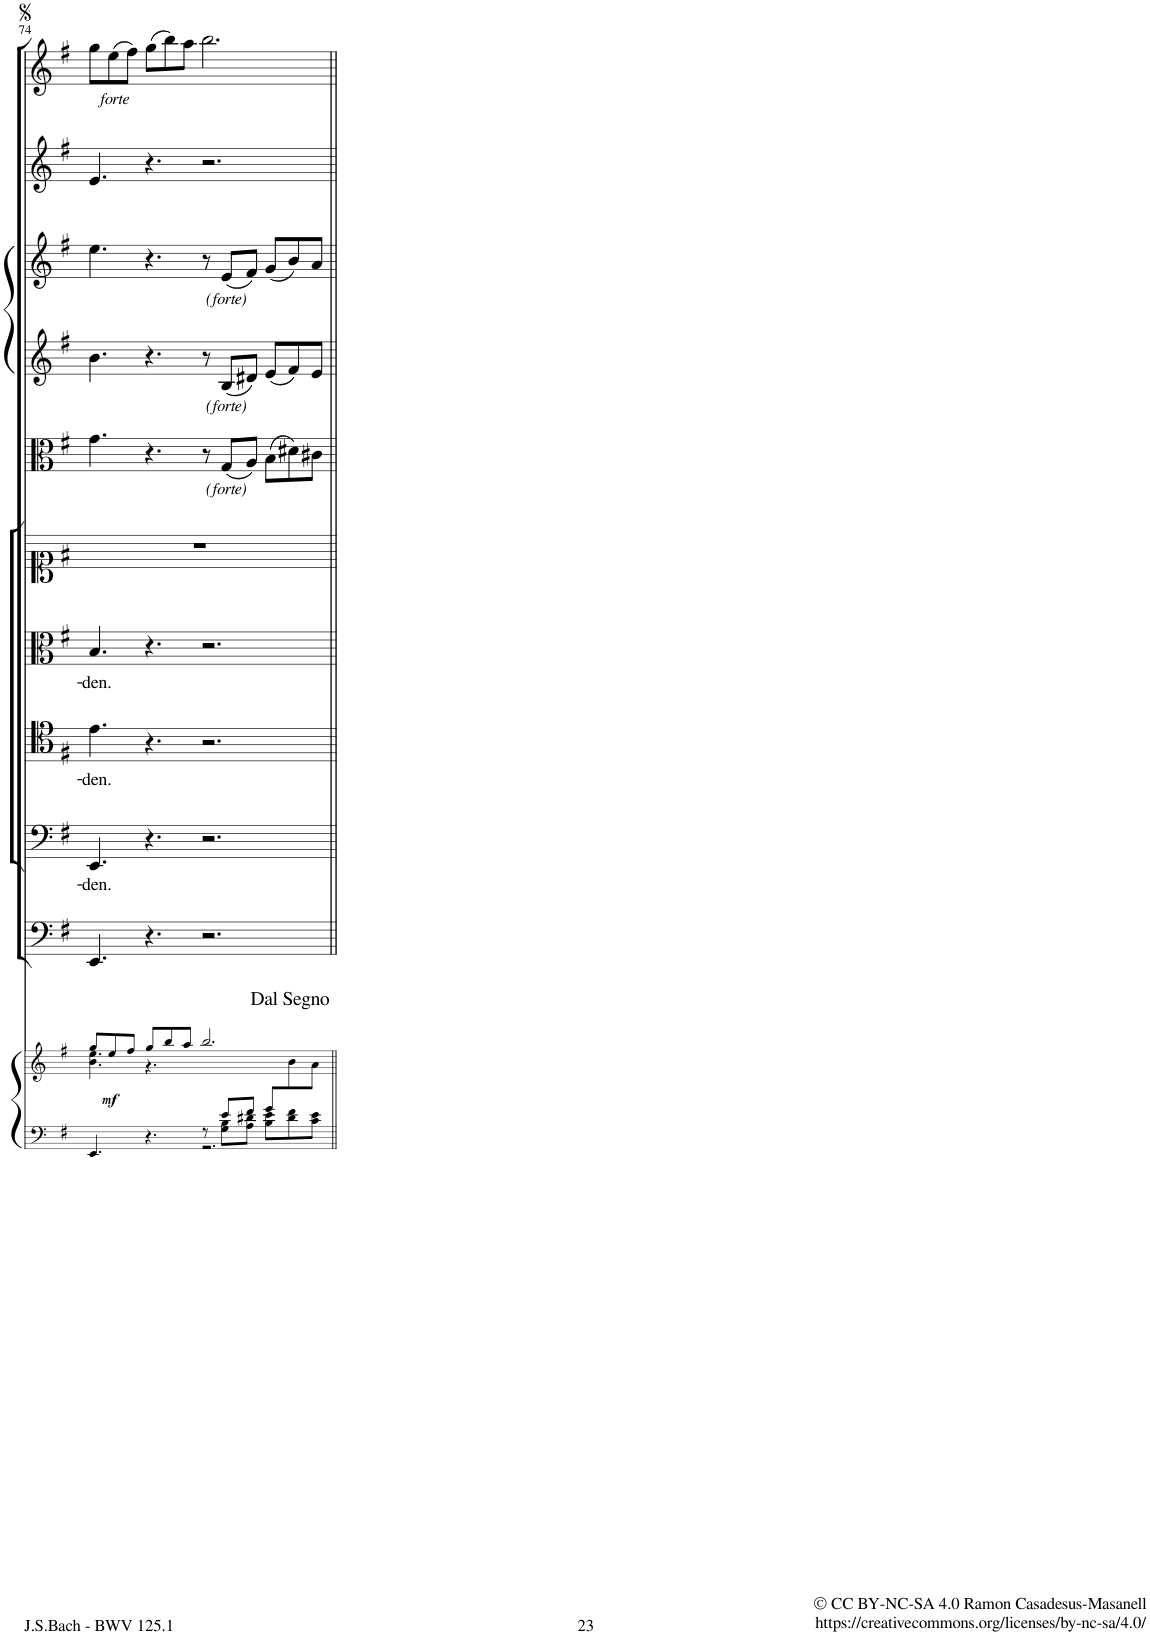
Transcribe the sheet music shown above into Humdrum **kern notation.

**kern	**kern	**dynam	**kern	**kern	**text	**kern	**text	**kern	**text	**kern	**kern	**dynam	**kern	**dynam	**kern	**dynam	**kern	**kern	**dynam
*part11	*part11	*part11	*part10	*part9	*part9	*part8	*part8	*part7	*part7	*part6	*part5	*part5	*part4	*part4	*part3	*part3	*part2	*part1	*part1
*staff12	*staff11	*staff11/12	*staff10	*staff9	*staff9	*staff8	*staff8	*staff7	*staff7	*staff6	*staff5	*staff5	*staff4	*staff4	*staff3	*staff3	*staff2	*staff1	*staff1
*I"Piano reduction	*	*	*I"Continuo	*I"Basso	*	*I"Tenore	*	*I"Alto	*	*I"Soprano Corno col Soprano	*I"Viola	*	*I"Violino II	*	*I"Violino I	*	*I"Oboe	*I"Flauto traverso	*
*I'Pno	*	*	*	*	*	*	*	*	*	*	*I'Vla	*	*I'Vln	*	*I'Vln	*	*I'Ob	*I'Fl	*
!!LO:PB:g=z
*clefF4	*clefG2	*	*clefF4	*clefF4	*	*clefC4	*	*clefC3	*	*clefC1	*clefC3	*	*clefG2	*	*clefG2	*	*clefG2	*clefG2	*
*k[f#]	*k[f#]	*	*k[f#]	*k[f#]	*	*k[f#]	*	*k[f#]	*	*k[f#]	*k[f#]	*	*k[f#]	*	*k[f#]	*	*k[f#]	*k[f#]	*
*M12/8	*M12/8	*	*M12/8	*M12/8	*	*M12/8	*	*M12/8	*	*M12/8	*M12/8	*	*M12/8	*	*M12/8	*	*M12/8	*M12/8	*
=74	=74	=74	=74	=74	=74	=74	=74	=74	=74	=74	=74	=74	=74	=74	=74	=74	=74	=74	=74
*^	*^	*	*	*	*	*	*	*	*	*	*	*	*	*	*	*	*	*	*
*	*^	*	*	*	*	*	*	*	*	*	*	*	*	*	*	*	*	*	*	*	*
!	!	!	!	!	!	!	!	!LO:LY:b	!	!LO:LY:b	!	!LO:LY:b	!	!	!	!	!	!	!	!	!	!
2..ryy	4.EE/	2.ryy	8gg/L	4.b\ 4.ee\	.	4.EE/	4.EE/	-den.	4.e\	-den.	4.B/	-den.	1.r	4.g\	.	4.b\	.	4.ee\	.	4.e/	8gg\L	.
!	!	!	!	!	!LO:DY:b	!	!	!	!	!	!	!	!	!	!	!	!	!	!	!	!	!LO:DY:b
.	.	.	8ee/	.	mf	.	.	.	.	.	.	.	.	.	.	.	.	.	.	.	(8ee\	other-dynamics
.	.	.	8ff#/J	.	.	.	.	.	.	.	.	.	.	.	.	.	.	.	.	.	8ff#\J)	.
.	4.r	.	8gg/L	4.r	.	4.r	4.r	.	4.r	.	4.r	.	.	4.r	.	4.r	.	4.r	.	4.r	(8gg\L	.
.	.	.	8bb/	.	.	.	.	.	.	.	.	.	.	.	.	.	.	.	.	.	8bb\)	.
.	.	.	8aa/J	.	.	.	.	.	.	.	.	.	.	.	.	.	.	.	.	.	8aa\J	.
.	8r	2.r	2.bb/	8ryy	.	2.r	2.r	.	2.r	.	2.r	.	.	8r	.	8r	.	8r	.	2.r	2.bb\	.
!	!	!	!	!	!	!	!	!	!	!	!	!	!	!	!LO:DY:b	!	!LO:DY:b	!	!LO:DY:b	!	!	!
8e/L	8G\ 8B\L	.	.	4.ryy	.	.	.	.	.	.	.	.	.	(8G/L	other-dynamics	(8B/L	other-dynamics	(8e/L	other-dynamics	.	.	.
8f#/J	8A\ 8d#X\J	.	.	.	.	.	.	.	.	.	.	.	.	8A/J)	.	8d#X/J)	.	8f#/J)	.	.	.	.
8g/L	8B\ 8e\L	.	.	.	.	.	.	.	.	.	.	.	.	(8B\L	.	(8e/L	.	(8g/L	.	.	.	.
4ryy	8d#\ 8f#\	.	.	8b\	.	.	.	.	.	.	.	.	.	8d#X\)	.	8f#/)	.	8b/)	.	.	.	.
.	8c\ 8e\J	.	.	8a\J	.	.	.	.	.	.	.	.	.	8c#X\J	.	8e/J	.	8a/J	.	.	.	.
*v	*v	*v	*	*	*	*	*	*	*	*	*	*	*	*	*	*	*	*	*	*	*	*
*	*v	*v	*	*	*	*	*	*	*	*	*	*	*	*	*	*	*	*	*	*
=||	=||	=||	=||	=||	=||	=||	=||	=||	=||	=||	=||	=||	=||	=||	=||	=||	=||	=||	=||
*-	*-	*-	*-	*-	*-	*-	*-	*-	*-	*-	*-	*-	*-	*-	*-	*-	*-	*-	*-
